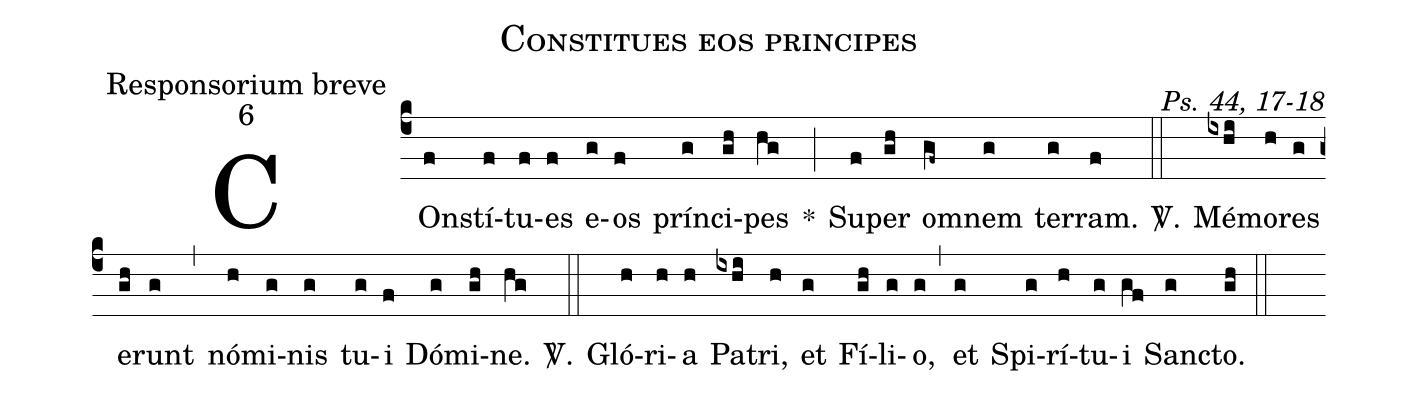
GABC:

name:Constitues eos principes;
office-part:Responsorium breve;
mode:6;
commentary:Ps. 44, 17-18;
%%
(c4)
COn(f)stí(f)tu(f)es(f) e(g)os(f) prín(g)ci(gh)pes(hg) *(;)
Su(f)per(gh) om(gf~)nem(g) ter(g)ram.(f) <sp>V/</sp>.(::)
Mé(ixhi)mo(h)res(g) e(gh)runt(g) (,)
nó(h)mi(g)nis(g) tu(g)i(f) Dó(g)mi(gh)ne.(hg) <sp>V/</sp>.(::)
Gló(h)ri(h)a(h) Pa(ixhi)tri,(h) et(g) Fí(gh)li(g)o,(g) (,)
et(g) Spi(g)rí(h)tu(g)i(gf) Sanc(g)to.(gh) (::)
